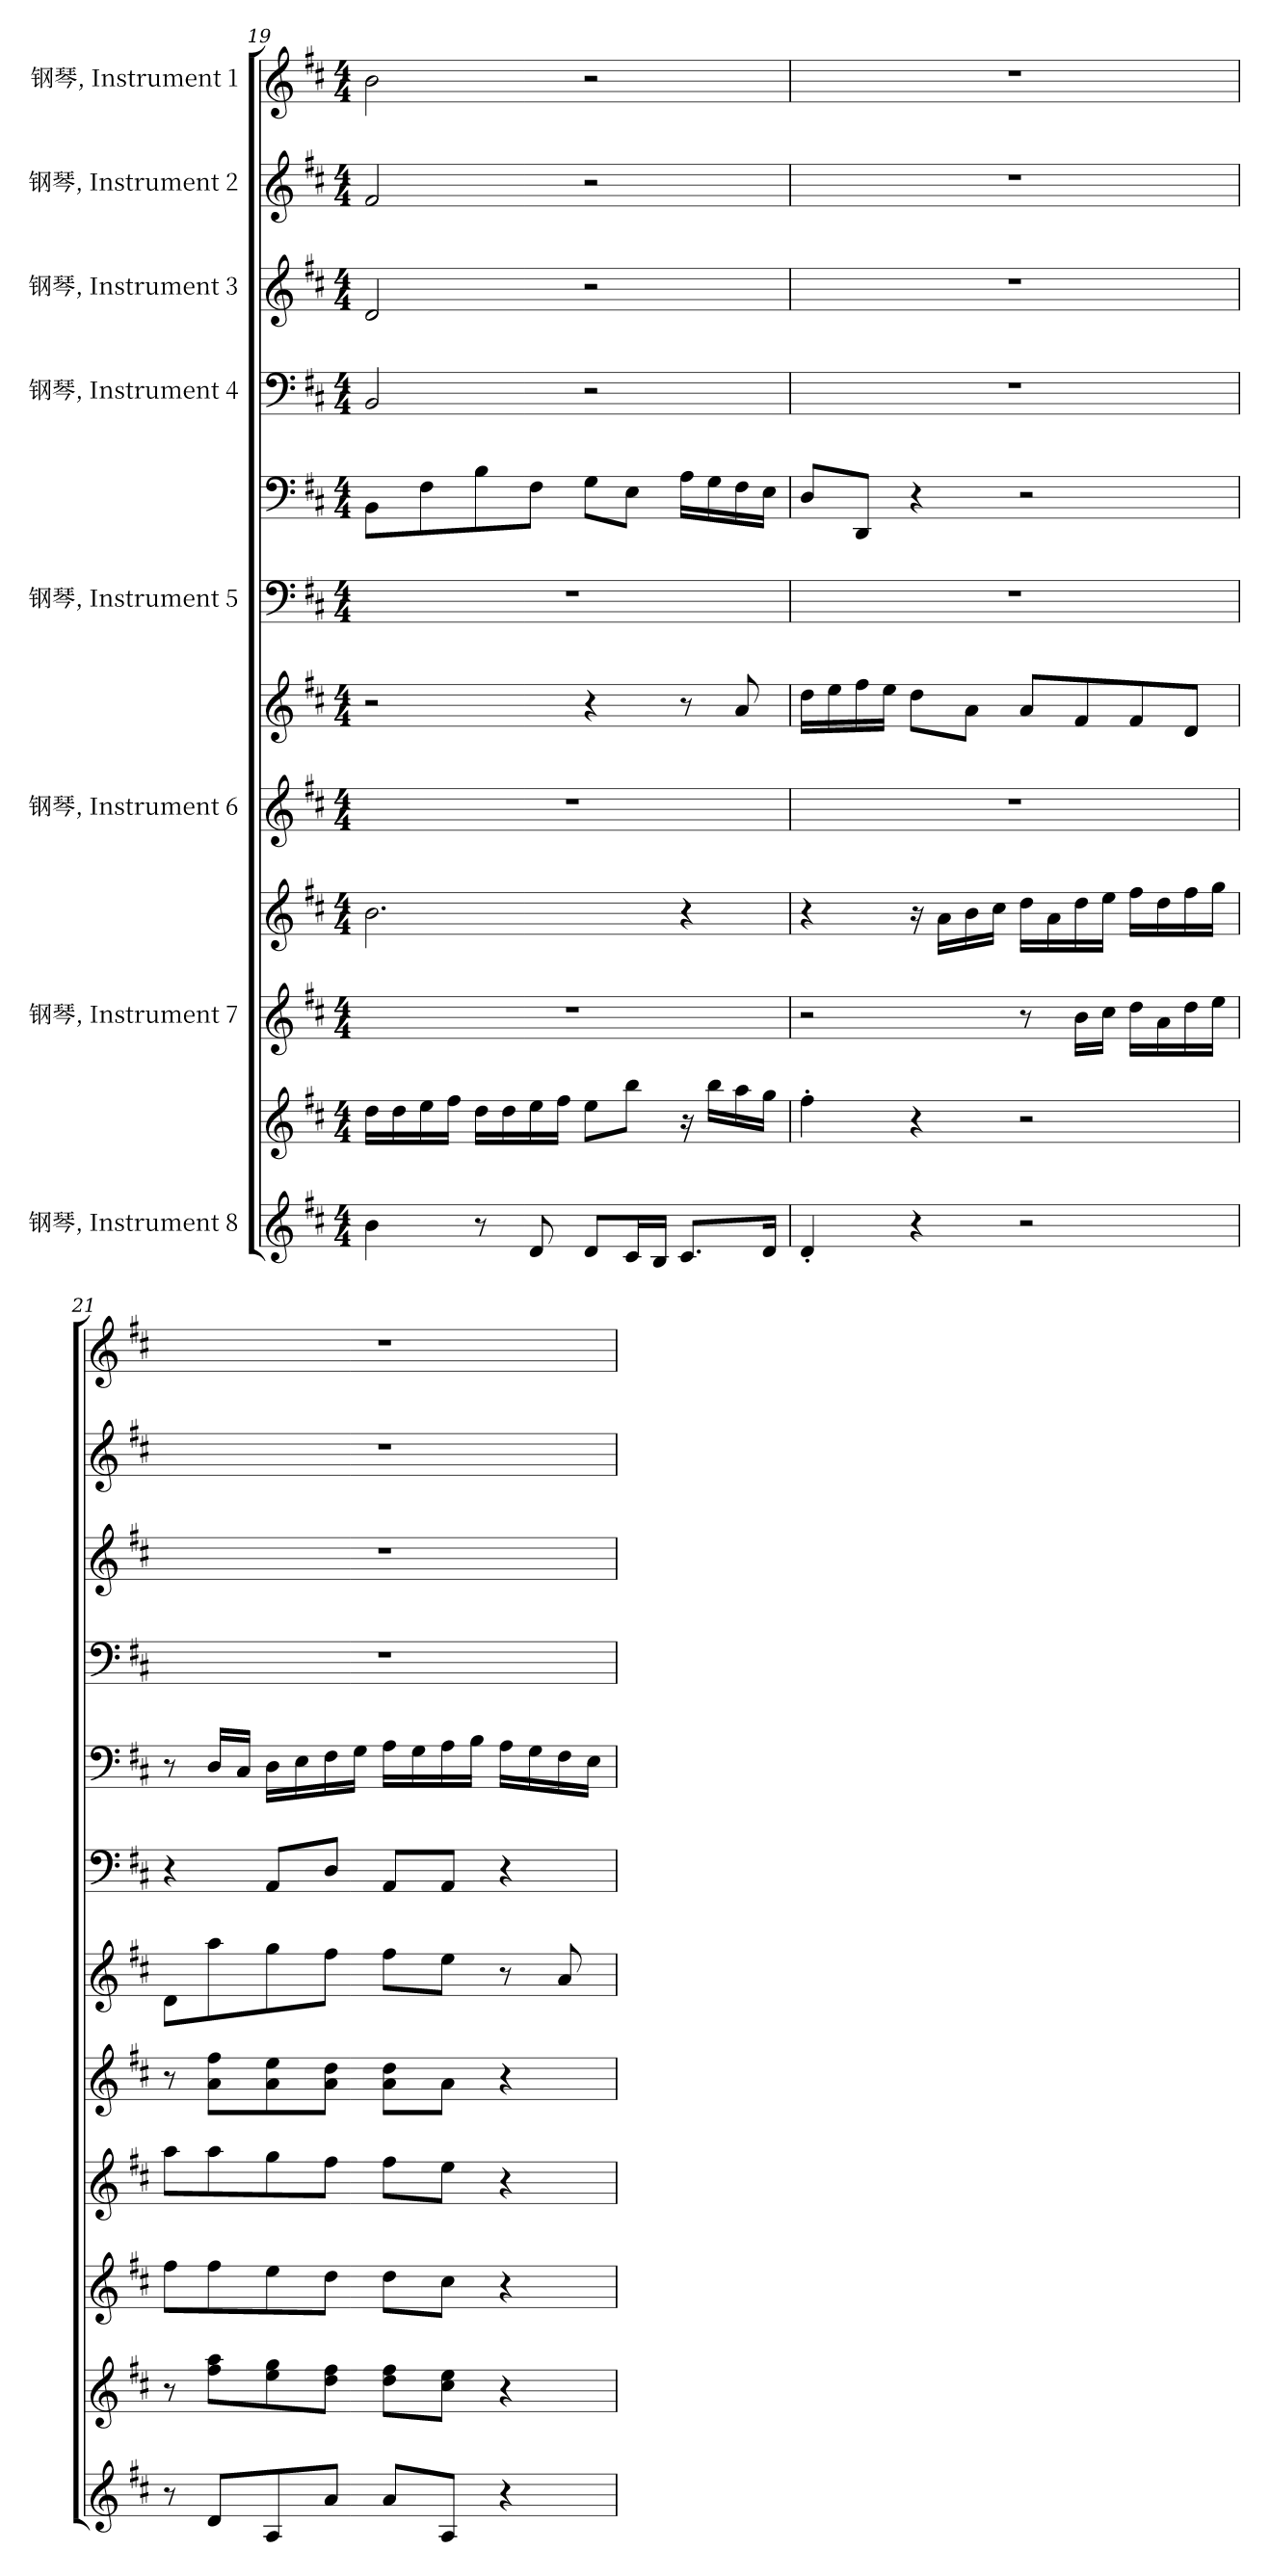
**kern	**kern	**kern	**kern	**kern	**kern	**kern	**kern	**kern	**kern	**kern	**kern
*part8	*part8	*part7	*part7	*part6	*part6	*part5	*part5	*part4	*part3	*part2	*part1
*staff12	*staff11	*staff10	*staff9	*staff8	*staff7	*staff6	*staff5	*staff4	*staff3	*staff2	*staff1
*I"钢琴, Instrument 8	*	*I"钢琴, Instrument 7	*	*I"钢琴, Instrument 6	*	*I"钢琴, Instrument 5	*	*I"钢琴, Instrument 4	*I"钢琴, Instrument 3	*I"钢琴, Instrument 2	*I"钢琴, Instrument 1
!!LO:PB:g=z
*clefG2	*clefG2	*clefG2	*clefG2	*clefG2	*clefG2	*clefF4	*clefF4	*clefF4	*clefG2	*clefG2	*clefG2
*k[f#c#]	*k[f#c#]	*k[f#c#]	*k[f#c#]	*k[f#c#]	*k[f#c#]	*k[f#c#]	*k[f#c#]	*k[f#c#]	*k[f#c#]	*k[f#c#]	*k[f#c#]
*M4/4	*M4/4	*M4/4	*M4/4	*M4/4	*M4/4	*M4/4	*M4/4	*M4/4	*M4/4	*M4/4	*M4/4
=19	=19	=19	=19	=19	=19	=19	=19	=19	=19	=19	=19
4b\	16dd\LL	1r	2.b\	1r	2r	1r	8BB\L	2BB/	2d/	2f#/	2b\
.	16dd\	.	.	.	.	.	.	.	.	.	.
.	16ee\	.	.	.	.	.	8F#\	.	.	.	.
.	16ff#\JJ	.	.	.	.	.	.	.	.	.	.
8r	16dd\LL	.	.	.	.	.	8B\	.	.	.	.
.	16dd\	.	.	.	.	.	.	.	.	.	.
8d/	16ee\	.	.	.	.	.	8F#\J	.	.	.	.
.	16ff#\JJ	.	.	.	.	.	.	.	.	.	.
8d/L	8ee\L	.	.	.	4r	.	8G\L	2r	2r	2r	2r
16c#/L	8bb\J	.	.	.	.	.	8E\J	.	.	.	.
16B/JJ	.	.	.	.	.	.	.	.	.	.	.
8.c#/L	16r	.	4r	.	8r	.	16A\LL	.	.	.	.
.	16bb\LL	.	.	.	.	.	16G\	.	.	.	.
.	16aa\	.	.	.	8a/	.	16F#\	.	.	.	.
16d/Jk	16gg\JJ	.	.	.	.	.	16E\JJ	.	.	.	.
=20	=20	=20	=20	=20	=20	=20	=20	=20	=20	=20	=20
4d'/	4ff#'\	2r	4r	1r	16dd\LL	1r	8D/L	1r	1r	1r	1r
.	.	.	.	.	16ee\	.	.	.	.	.	.
.	.	.	.	.	16ff#\	.	8DD/J	.	.	.	.
.	.	.	.	.	16ee\JJ	.	.	.	.	.	.
4r	4r	.	16r	.	8dd\L	.	4r	.	.	.	.
.	.	.	16a\LL	.	.	.	.	.	.	.	.
.	.	.	16b\	.	8a\J	.	.	.	.	.	.
.	.	.	16cc#\JJ	.	.	.	.	.	.	.	.
2r	2r	8r	16dd\LL	.	8a/L	.	2r	.	.	.	.
.	.	.	16a\	.	.	.	.	.	.	.	.
.	.	16b\LL	16dd\	.	8f#/	.	.	.	.	.	.
.	.	16cc#\JJ	16ee\JJ	.	.	.	.	.	.	.	.
.	.	16dd\LL	16ff#\LL	.	8f#/	.	.	.	.	.	.
.	.	16a\	16dd\	.	.	.	.	.	.	.	.
.	.	16dd\	16ff#\	.	8d/J	.	.	.	.	.	.
.	.	16ee\JJ	16gg\JJ	.	.	.	.	.	.	.	.
!!LO:PB:g=z
=21	=21	=21	=21	=21	=21	=21	=21	=21	=21	=21	=21
8r	8r	8ff#\L	8aa\L	8r	8d\L	4r	8r	1r	1r	1r	1r
8d/L	8ff#\ 8aa\L	8ff#\	8aa\	8a\ 8ff#\L	8aa\	.	16D/LL	.	.	.	.
.	.	.	.	.	.	.	16C#/JJ	.	.	.	.
8A/	8ee\ 8gg\	8ee\	8gg\	8a\ 8ee\	8gg\	8AA/L	16D\LL	.	.	.	.
.	.	.	.	.	.	.	16E\	.	.	.	.
8a/J	8dd\ 8ff#\J	8dd\J	8ff#\J	8a\ 8dd\J	8ff#\J	8D/J	16F#\	.	.	.	.
.	.	.	.	.	.	.	16G\JJ	.	.	.	.
8a/L	8dd\ 8ff#\L	8dd\L	8ff#\L	8a\ 8dd\L	8ff#\L	8AA/L	16A\LL	.	.	.	.
.	.	.	.	.	.	.	16G\	.	.	.	.
8A/J	8cc#\ 8ee\J	8cc#\J	8ee\J	8a\J	8ee\J	8AA/J	16A\	.	.	.	.
.	.	.	.	.	.	.	16B\JJ	.	.	.	.
4r	4r	4r	4r	4r	8r	4r	16A\LL	.	.	.	.
.	.	.	.	.	.	.	16G\	.	.	.	.
.	.	.	.	.	8a/	.	16F#\	.	.	.	.
.	.	.	.	.	.	.	16E\JJ	.	.	.	.
=	=	=	=	=	=	=	=	=	=	=	=
*-	*-	*-	*-	*-	*-	*-	*-	*-	*-	*-	*-
